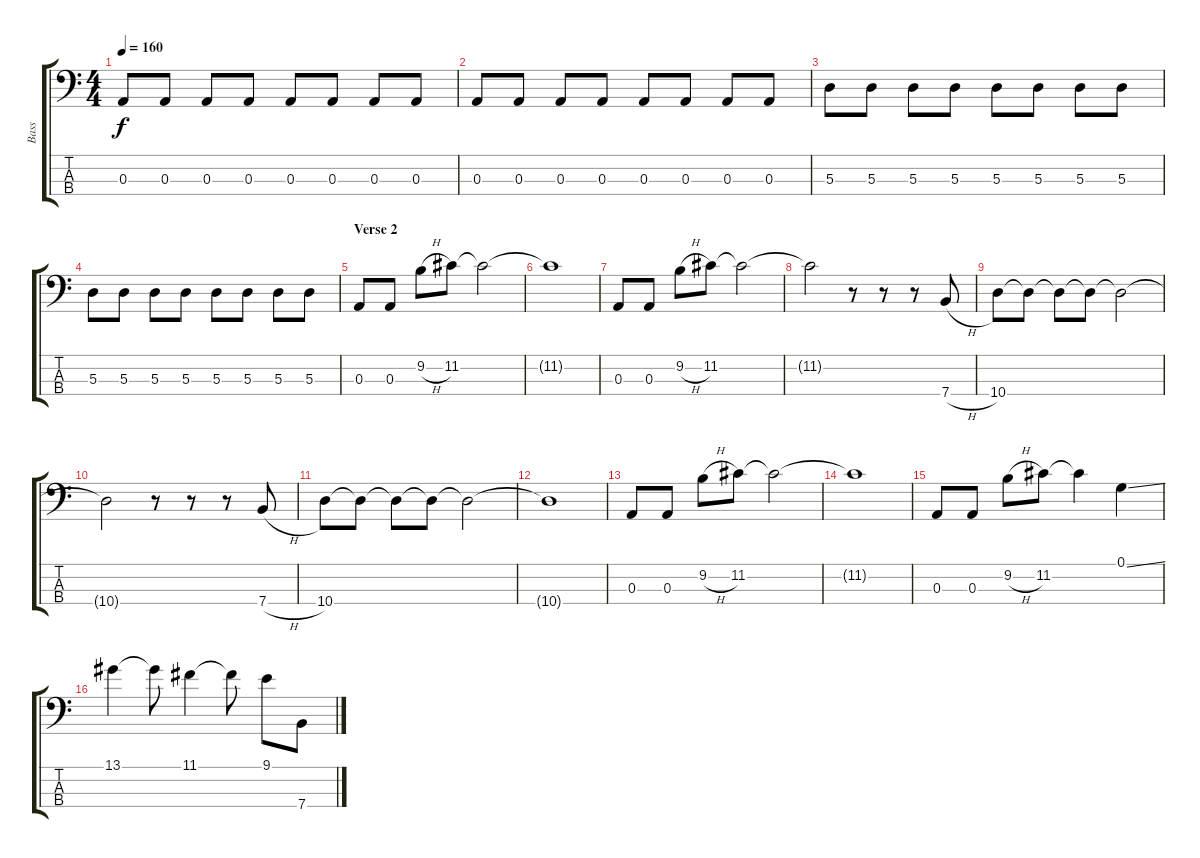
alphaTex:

\track ("Bass" "Bass") {instrument electricbassfinger}
\staff {score tabs}
\tuning (G2 D2 A1 E1) {hide}
\ts (4 4)
\tempo 160
\clef f4
\ks c
0.3.8{dy f} 0.3.8 0.3.8 0.3.8 0.3.8 0.3.8 0.3.8 0.3.8 |
0.3.8 0.3.8 0.3.8 0.3.8 0.3.8 0.3.8 0.3.8 0.3.8 |
5.3.8 5.3.8 5.3.8 5.3.8 5.3.8 5.3.8 5.3.8 5.3.8 |
5.3.8 5.3.8 5.3.8 5.3.8 5.3.8 5.3.8 5.3.8 5.3.8 |
\section ("" "Verse 2")
0.3.8 0.3.8 9.2{h}.8 11.2.8 11.2{t}.2 |
11.2{t}.1 |
0.3.8 0.3.8 9.2{h}.8 11.2.8 11.2{t}.2 |
11.2{t}.2 r.8 r.8 r.8 7.4{h}.8 |
10.4.8 10.4{t}.8 10.4{t}.8 10.4{t}.8 10.4{t}.2 |
10.4{t}.2 r.8 r.8 r.8 7.4{h}.8 |
10.4.8 10.4{t}.8 10.4{t}.8 10.4{t}.8 10.4{t}.2 |
10.4{t}.1 |
0.3.8 0.3.8 9.2{h}.8 11.2.8 11.2{t}.2 |
11.2{t}.1 |
0.3.8 0.3.8 9.2{h}.8 11.2.8 11.2{t}.4 0.1{ss}.4 |
13.1.4 13.1{t}.8 11.1.4 11.1{t}.8 9.1.8 7.4{h}.8
